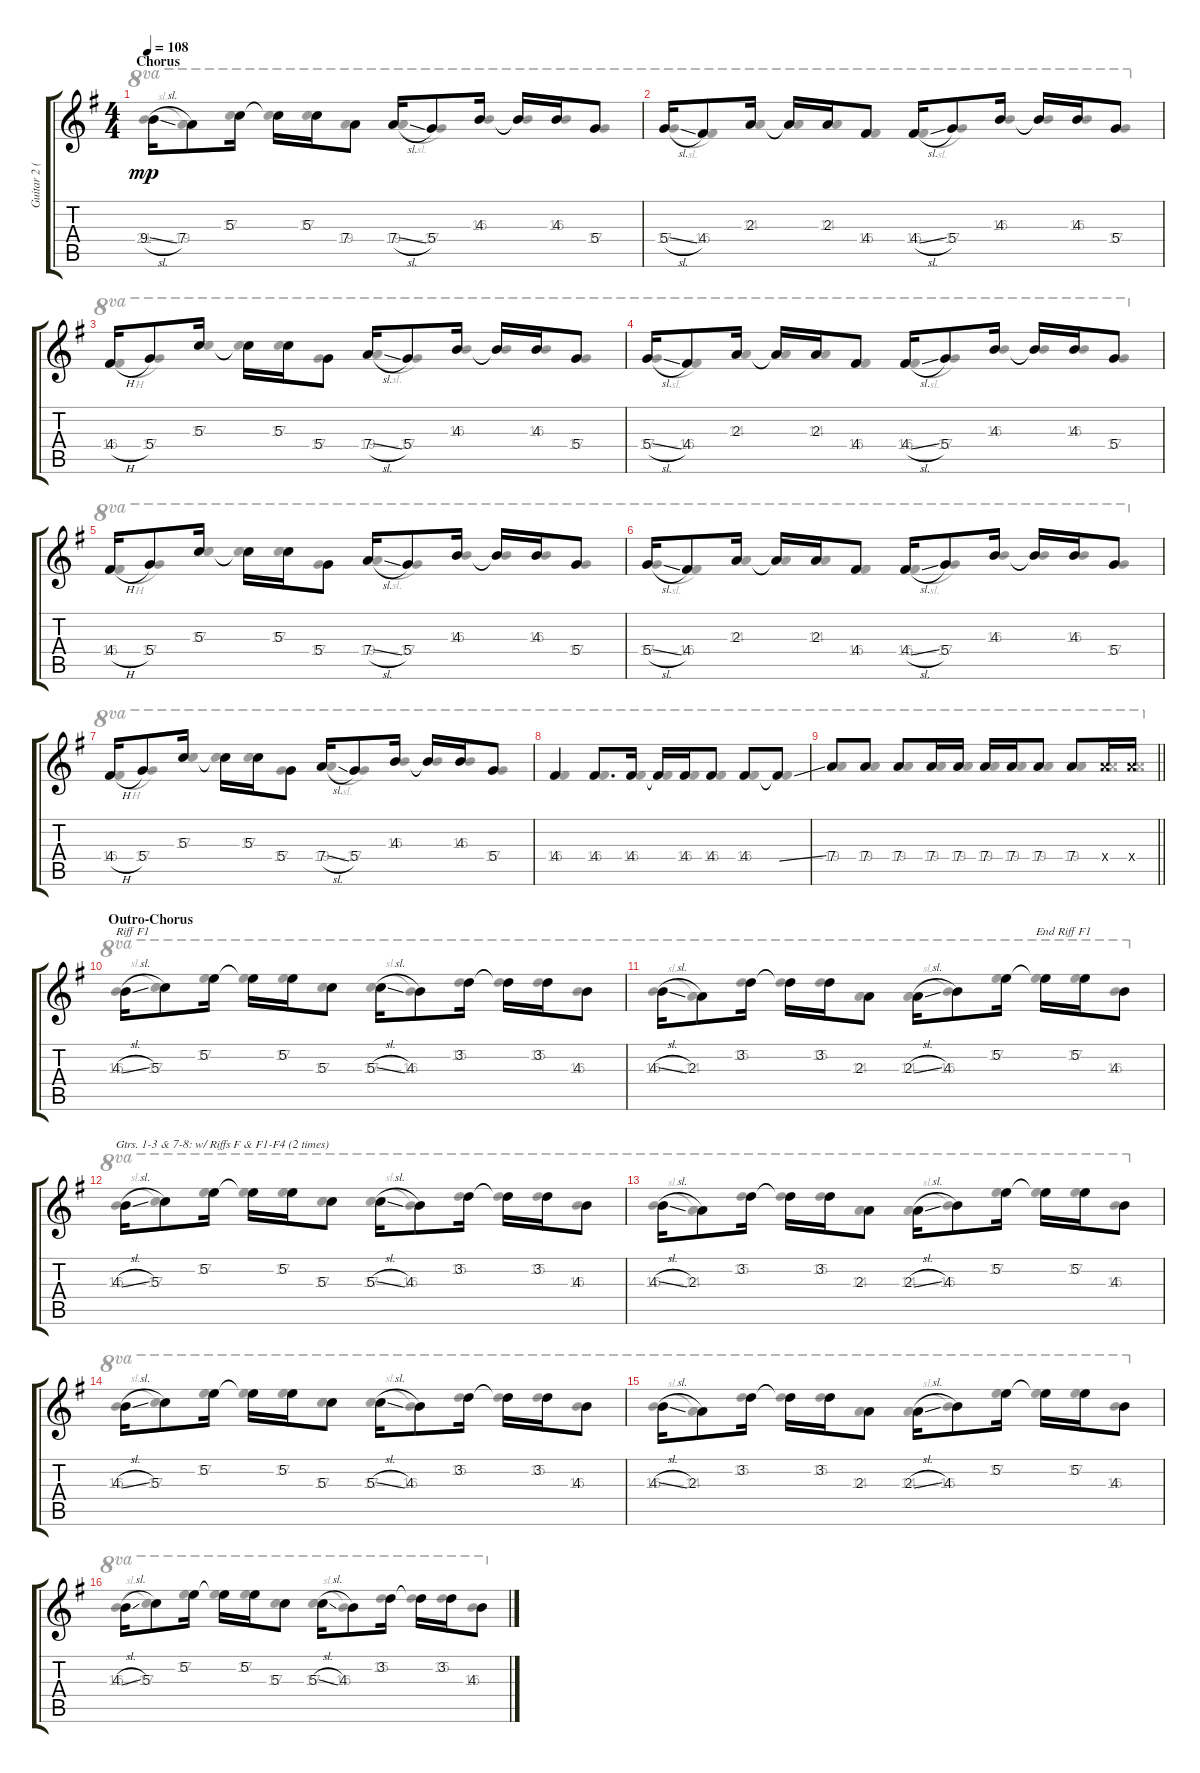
\track ("Guitar 2 (clean) [+1 oct.]" "Guitar 2 (") {instrument electricguitarclean}
\staff {score tabs}
\tuning (E4 B3 G3 D3 A2 E2) {hide}
\voice
\ts (4 4)
\section ("" "Chorus")
\tempo 108
\clef g2
\ks eminor
9.4{sl}.16{dy mp beam Down} 7.4.8{beam Down} 5.3.16{beam Down} 5.3{t}.16{beam Down} 5.3.16{beam Down} 7.4.8{beam Down} 7.4{sl}.16{beam Up} 5.4.8{beam Up} 4.3.16{beam Up} 4.3{t}.16{beam Up} 4.3.16{beam Up} 5.4.8{beam Up} |
5.4{sl}.16 4.4.8 2.3.16 2.3{t}.16 2.3.16 4.4.8 4.4{sl}.16 5.4.8 4.3.16 4.3{t}.16 4.3.16 5.4.8 |
4.4{h}.16 5.4.8 5.3.16 5.3{t}.16{beam Down} 5.3.16{beam Down} 5.4.8{beam Down} 7.4{sl}.16 5.4.8 4.3.16 4.3{t}.16 4.3.16 5.4.8 |
5.4{sl}.16 4.4.8 2.3.16 2.3{t}.16 2.3.16 4.4.8 4.4{sl}.16 5.4.8 4.3.16 4.3{t}.16 4.3.16 5.4.8 |
4.4{h}.16 5.4.8 5.3.16 5.3{t}.16{beam Down} 5.3.16{beam Down} 5.4.8{beam Down} 7.4{sl}.16 5.4.8 4.3.16 4.3{t}.16 4.3.16 5.4.8 |
5.4{sl}.16 4.4.8 2.3.16 2.3{t}.16 2.3.16 4.4.8 4.4{sl}.16 5.4.8 4.3.16 4.3{t}.16 4.3.16 5.4.8 |
4.4{h}.16 5.4.8 5.3.16 5.3{t}.16{beam Down} 5.3.16{beam Down} 5.4.8{beam Down} 7.4{sl}.16 5.4.8 4.3.16 4.3{t}.16 4.3.16 5.4.8 |
4.4.4{beam Up} 4.4.8{d beam Up} 4.4.16{beam Up} 4.4{t}.16{beam Up} 4.4.16{beam Up} 4.4.8{beam Up} 4.4.8{beam Up} 4.4{ss t}.8{beam Up} |
\barLineRight lightlight
7.4.8 7.4.8 7.4.8 7.4.16 7.4.16 7.4.16 7.4.16 7.4.8 7.4.8 7.4{x}.16 7.4{x}.16 |
\section ("" "Outro-Chorus")
4.3{sl}.16{txt "Riff F1" beam Down} 5.3.8{beam Down} 5.2.16{beam Down} 5.2{t}.16{beam Down} 5.2.16{beam Down} 5.3.8{beam Down} 5.3{sl}.16{beam Down} 4.3.8{beam Down} 3.2.16{beam Down} 3.2{t}.16{beam Down} 3.2.16{beam Down} 4.3.8{beam Down} |
4.3{sl}.16{beam Down} 2.3.8{beam Down} 3.2.16{beam Down} 3.2{t}.16{beam Down} 3.2.16{beam Down} 2.3.8{beam Down} 2.3{sl}.16{beam Down} 4.3.8{beam Down} 5.2.16{beam Down} 5.2{t}.16{txt "End Riff F1" beam Down} 5.2.16{beam Down} 4.3.8{beam Down} |
4.3{sl}.16{txt "Gtrs. 1-3 & 7-8: w/ Riffs F & F1-F4 (2 times)" beam Down} 5.3.8{beam Down} 5.2.16{beam Down} 5.2{t}.16{beam Down} 5.2.16{beam Down} 5.3.8{beam Down} 5.3{sl}.16{beam Down} 4.3.8{beam Down} 3.2.16{beam Down} 3.2{t}.16{beam Down} 3.2.16{beam Down} 4.3.8{beam Down} |
4.3{sl}.16{beam Down} 2.3.8{beam Down} 3.2.16{beam Down} 3.2{t}.16{beam Down} 3.2.16{beam Down} 2.3.8{beam Down} 2.3{sl}.16{beam Down} 4.3.8{beam Down} 5.2.16{beam Down} 5.2{t}.16{beam Down} 5.2.16{beam Down} 4.3.8{beam Down} |
4.3{sl}.16{beam Down} 5.3.8{beam Down} 5.2.16{beam Down} 5.2{t}.16{beam Down} 5.2.16{beam Down} 5.3.8{beam Down} 5.3{sl}.16{beam Down} 4.3.8{beam Down} 3.2.16{beam Down} 3.2{t}.16{beam Down} 3.2.16{beam Down} 4.3.8{beam Down} |
4.3{sl}.16{beam Down} 2.3.8{beam Down} 3.2.16{beam Down} 3.2{t}.16{beam Down} 3.2.16{beam Down} 2.3.8{beam Down} 2.3{sl}.16{beam Down} 4.3.8{beam Down} 5.2.16{beam Down} 5.2{t}.16{beam Down} 5.2.16{beam Down} 4.3.8{beam Down} |
4.3{sl}.16{beam Down} 5.3.8{beam Down} 5.2.16{beam Down} 5.2{t}.16{beam Down} 5.2.16{beam Down} 5.3.8{beam Down} 5.3{sl}.16{beam Down} 4.3.8{beam Down} 3.2.16{beam Down} 3.2{t}.16{beam Down} 3.2.16{beam Down} 4.3.8{beam Down}
\voice
\clef g2
\ottava regular
\simile none
\ks eminor
21.4{sl}.16{ot 8va dy mp} 19.4.8{ot 8va} 17.3.16{ot 8va} 17.3{t}.16{ot 8va} 17.3.16{ot 8va} 19.4.8{ot 8va} 19.4{sl}.16{ot 8va beam Up} 17.4.8{ot 8va beam Up} 16.3.16{ot 8va beam Up} 16.3{t}.16{ot 8va beam Up} 16.3.16{ot 8va beam Up} 17.4.8{ot 8va beam Up} |
17.4{sl}.16{ot 8va beam Up} 16.4.8{ot 8va beam Up} 14.3.16{ot 8va beam Up} 14.3{t}.16{ot 8va beam Up} 14.3.16{ot 8va beam Up} 16.4.8{ot 8va beam Up} 16.4{sl}.16{ot 8va beam Up} 17.4.8{ot 8va beam Up} 16.3.16{ot 8va beam Up} 16.3{t}.16{ot 8va beam Up} 16.3.16{ot 8va beam Up} 17.4.8{ot 8va beam Up} |
16.4{h}.16{ot 8va beam Up} 17.4.8{ot 8va beam Up} 17.3.16{ot 8va beam Up} 17.3{t}.16{ot 8va} 17.3.16{ot 8va} 17.4.8{ot 8va} 19.4{sl}.16{ot 8va beam Up} 17.4.8{ot 8va beam Up} 16.3.16{ot 8va beam Up} 16.3{t}.16{ot 8va beam Up} 16.3.16{ot 8va beam Up} 17.4.8{ot 8va beam Up} |
17.4{sl}.16{ot 8va beam Up} 16.4.8{ot 8va beam Up} 14.3.16{ot 8va beam Up} 14.3{t}.16{ot 8va beam Up} 14.3.16{ot 8va beam Up} 16.4.8{ot 8va beam Up} 16.4{sl}.16{ot 8va beam Up} 17.4.8{ot 8va beam Up} 16.3.16{ot 8va beam Up} 16.3{t}.16{ot 8va beam Up} 16.3.16{ot 8va beam Up} 17.4.8{ot 8va beam Up} |
16.4{h}.16{ot 8va beam Up} 17.4.8{ot 8va beam Up} 17.3.16{ot 8va beam Up} 17.3{t}.16{ot 8va} 17.3.16{ot 8va} 17.4.8{ot 8va} 19.4{sl}.16{ot 8va beam Up} 17.4.8{ot 8va beam Up} 16.3.16{ot 8va beam Up} 16.3{t}.16{ot 8va beam Up} 16.3.16{ot 8va beam Up} 17.4.8{ot 8va beam Up} |
17.4{sl}.16{ot 8va beam Up} 16.4.8{ot 8va beam Up} 14.3.16{ot 8va beam Up} 14.3{t}.16{ot 8va beam Up} 14.3.16{ot 8va beam Up} 16.4.8{ot 8va beam Up} 16.4{sl}.16{ot 8va beam Up} 17.4.8{ot 8va beam Up} 16.3.16{ot 8va beam Up} 16.3{t}.16{ot 8va beam Up} 16.3.16{ot 8va beam Up} 17.4.8{ot 8va beam Up} |
16.4{h}.16{ot 8va beam Up} 17.4.8{ot 8va beam Up} 17.3.16{ot 8va beam Up} 17.3{t}.16{ot 8va} 17.3.16{ot 8va} 17.4.8{ot 8va} 19.4{sl}.16{ot 8va beam Up} 17.4.8{ot 8va beam Up} 16.3.16{ot 8va beam Up} 16.3{t}.16{ot 8va beam Up} 16.3.16{ot 8va beam Up} 17.4.8{ot 8va beam Up} |
16.4.4{ot 8va beam Up} 16.4.8{d ot 8va beam Up} 16.4.16{ot 8va beam Up} 16.4{t}.16{ot 8va beam Up} 16.4.16{ot 8va beam Up} 16.4.8{ot 8va beam Up} 16.4.8{ot 8va beam Up} 16.4{ss t}.8{ot 8va beam Up} |
\barLineRight lightlight
19.4.8{ot 8va beam Up} 19.4.8{ot 8va beam Up} 19.4.8{ot 8va beam Up} 19.4.16{ot 8va beam Up} 19.4.16{ot 8va beam Up} 19.4.16{ot 8va beam Up} 19.4.16{ot 8va beam Up} 19.4.8{ot 8va beam Up} 19.4.8{ot 8va beam Up} 19.4{x}.16{ot 8va beam Up} 19.4{x}.16{ot 8va beam Up} |
16.3{sl}.16{ot 8va} 17.3.8{ot 8va} 17.2.16{ot 8va} 17.2{t}.16{ot 8va} 17.2.16{ot 8va} 17.3.8{ot 8va} 17.3{sl}.16{ot 8va} 16.3.8{ot 8va} 15.2.16{ot 8va} 15.2{t}.16{ot 8va} 15.2.16{ot 8va} 16.3.8{ot 8va} |
16.3{sl}.16{ot 8va} 14.3.8{ot 8va} 15.2.16{ot 8va} 15.2{t}.16{ot 8va} 15.2.16{ot 8va} 14.3.8{ot 8va} 14.3{sl}.16{ot 8va} 16.3.8{ot 8va} 17.2.16{ot 8va} 17.2{t}.16{ot 8va} 17.2.16{ot 8va} 16.3.8{ot 8va} |
16.3{sl}.16{ot 8va} 17.3.8{ot 8va} 17.2.16{ot 8va} 17.2{t}.16{ot 8va} 17.2.16{ot 8va} 17.3.8{ot 8va} 17.3{sl}.16{ot 8va} 16.3.8{ot 8va} 15.2.16{ot 8va} 15.2{t}.16{ot 8va} 15.2.16{ot 8va} 16.3.8{ot 8va} |
16.3{sl}.16{ot 8va} 14.3.8{ot 8va} 15.2.16{ot 8va} 15.2{t}.16{ot 8va} 15.2.16{ot 8va} 14.3.8{ot 8va} 14.3{sl}.16{ot 8va} 16.3.8{ot 8va} 17.2.16{ot 8va} 17.2{t}.16{ot 8va} 17.2.16{ot 8va} 16.3.8{ot 8va} |
16.3{sl}.16{ot 8va} 17.3.8{ot 8va} 17.2.16{ot 8va} 17.2{t}.16{ot 8va} 17.2.16{ot 8va} 17.3.8{ot 8va} 17.3{sl}.16{ot 8va} 16.3.8{ot 8va} 15.2.16{ot 8va} 15.2{t}.16{ot 8va} 15.2.16{ot 8va} 16.3.8{ot 8va} |
16.3{sl}.16{ot 8va} 14.3.8{ot 8va} 15.2.16{ot 8va} 15.2{t}.16{ot 8va} 15.2.16{ot 8va} 14.3.8{ot 8va} 14.3{sl}.16{ot 8va} 16.3.8{ot 8va} 17.2.16{ot 8va} 17.2{t}.16{ot 8va} 17.2.16{ot 8va} 16.3.8{ot 8va} |
16.3{sl}.16{ot 8va} 17.3.8{ot 8va} 17.2.16{ot 8va} 17.2{t}.16{ot 8va} 17.2.16{ot 8va} 17.3.8{ot 8va} 17.3{sl}.16{ot 8va} 16.3.8{ot 8va} 15.2.16{ot 8va} 15.2{t}.16{ot 8va} 15.2.16{ot 8va} 16.3.8{ot 8va}
